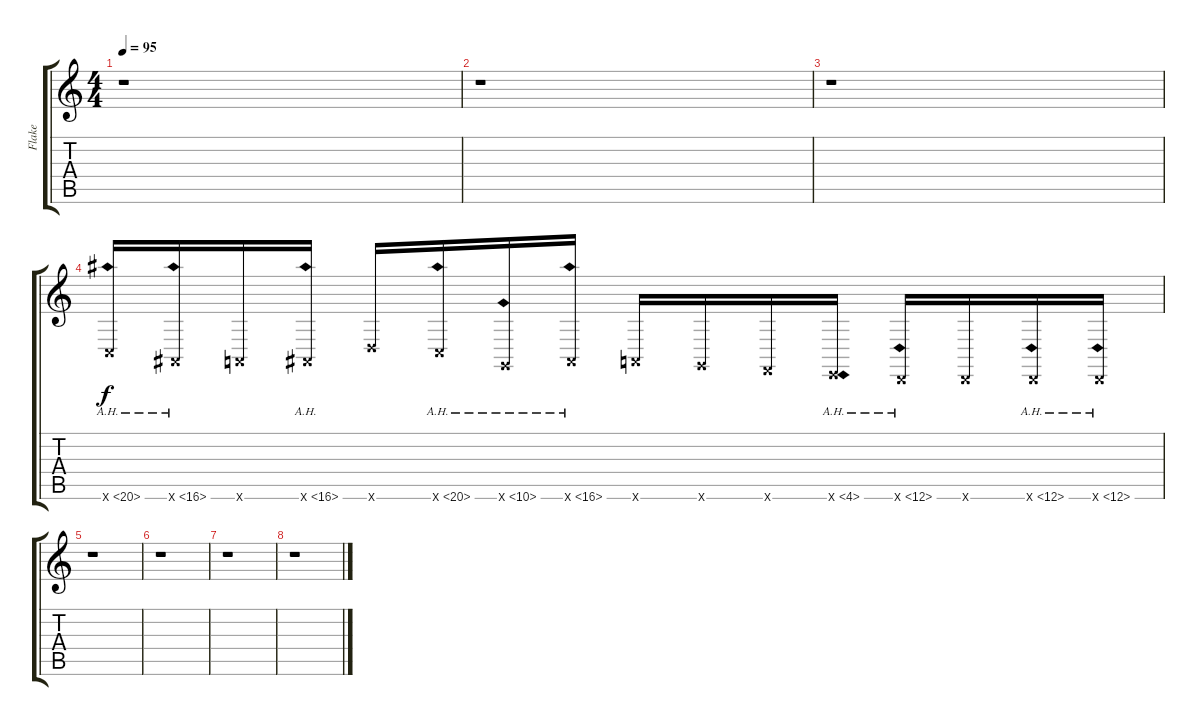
\track ("Flake" "Flake") {instrument lead8bassandlead}
\staff {score tabs}
\tuning (E4 B3 G3 D3 A2 D2) {hide}
\ts (4 4)
\tempo 95
\clef g2
\ks c
r.1{dy mp} |
r.1 |
r.1 |
10.6{ah 10 x}.16{dy f volume 6 balance 16} 8.6{ah 8 x}.16{balance 14} 7.6{x}.16{balance 12} 8.6{ah 8 x}.16{balance 10} 12.6{x}.16{balance 8} 10.6{ah 10 x}.16{balance 6} 5.6{ah 5 x}.16{balance 4} 8.6{ah 8 x}.16{balance 2} 7.6{x}.16{balance 0} 5.6{x}.16{balance 2} 3.6{x}.16{balance 4} 2.6{ah 2 x}.16{balance 6} 0.6{ah 12 x}.16{balance 8} 0.6{x}.16{balance 10} 0.6{ah 12 x}.16{balance 12} 0.6{ah 12 x}.16{balance 14} |
r.1{volume 10} |
r.1 |
r.1 |
r.1
